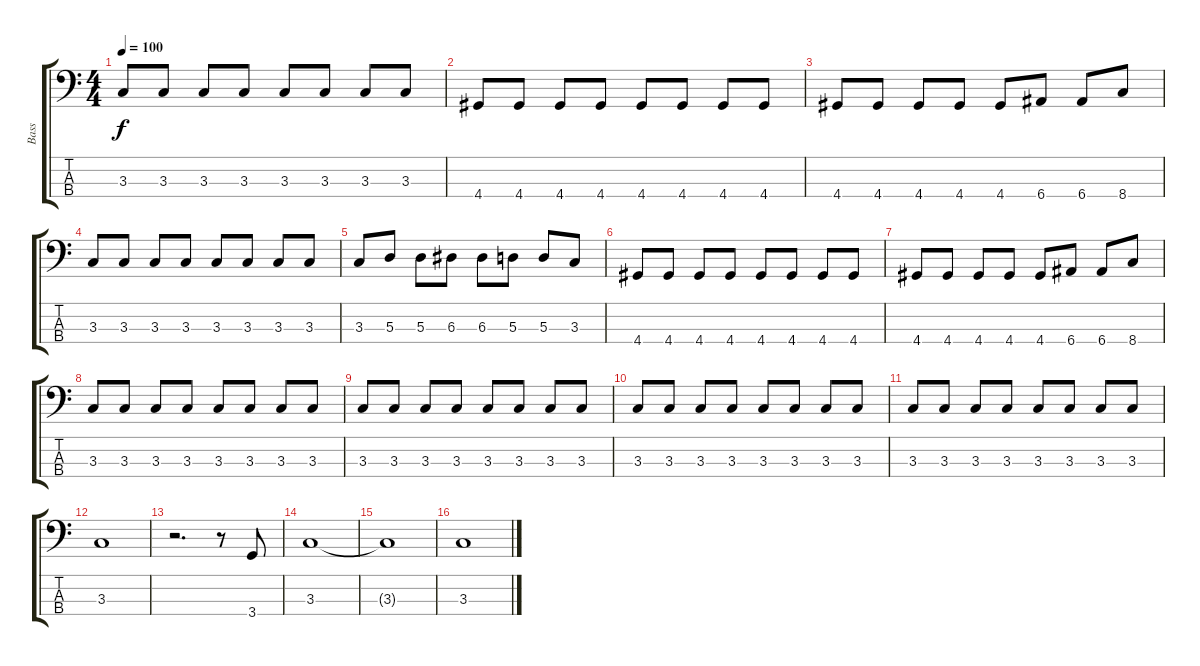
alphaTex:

\track ("Bass" "Bass") {instrument electricbassfinger}
\staff {score tabs}
\tuning (G2 D2 A1 E1) {hide}
\ts (4 4)
\tempo 100
\clef f4
\ks c
3.3.8{dy f} 3.3.8 3.3.8 3.3.8 3.3.8 3.3.8 3.3.8 3.3.8 |
4.4.8 4.4.8 4.4.8 4.4.8 4.4.8 4.4.8 4.4.8 4.4.8 |
4.4.8 4.4.8 4.4.8 4.4.8 4.4.8 6.4.8 6.4.8 8.4.8 |
3.3.8 3.3.8 3.3.8 3.3.8 3.3.8 3.3.8 3.3.8 3.3.8 |
3.3.8 5.3.8 5.3.8 6.3.8 6.3.8 5.3.8 5.3.8 3.3.8 |
4.4.8 4.4.8 4.4.8 4.4.8 4.4.8 4.4.8 4.4.8 4.4.8 |
4.4.8 4.4.8 4.4.8 4.4.8 4.4.8 6.4.8 6.4.8 8.4.8 |
3.3.8 3.3.8 3.3.8 3.3.8 3.3.8 3.3.8 3.3.8 3.3.8 |
3.3.8 3.3.8 3.3.8 3.3.8 3.3.8 3.3.8 3.3.8 3.3.8 |
3.3.8 3.3.8 3.3.8 3.3.8 3.3.8 3.3.8 3.3.8 3.3.8 |
3.3.8 3.3.8 3.3.8 3.3.8 3.3.8 3.3.8 3.3.8 3.3.8 |
3.3.1 |
r.2{d} r.8 3.4.8 |
3.3.1 |
3.3{t}.1 |
3.3.1
